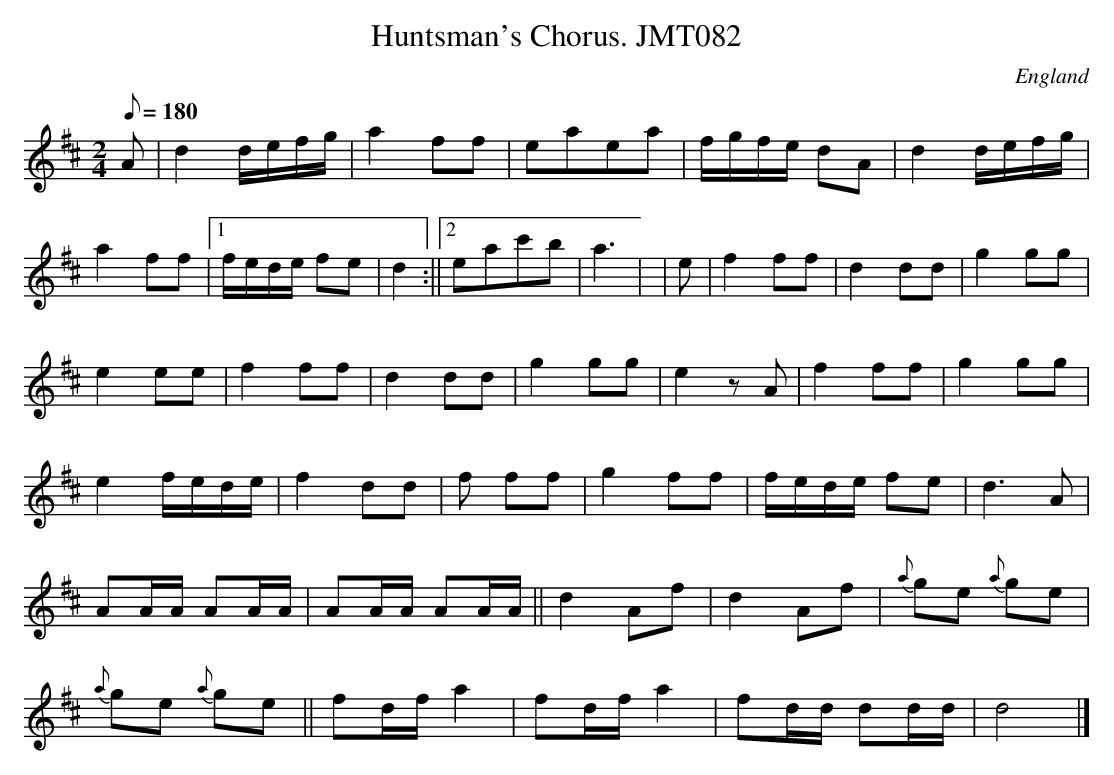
X:1
T:Huntsman's Chorus. JMT082
M:2/4
L:1/8
Q:180
O:England
K:D
A|d2d/e/f/g/|a2ff|eaea|f/g/f/e/ dA|d2d/e/f/g/|!a2ff|1 f/e/d/e/ fe|d2:||2
eac'b|a3|
|e|f2ff|d2dd|g2gg|!e2ee|f2ff|d2dd|g2gg|e2zA|f2ff|g2gg|!e2f/e/d/e/|f2dd|f
2ff|g2ff|f/e/d/e/ fe|d3A|!
AA/A/ AA/A/|AA/A/ AA/A/||d2Af|d2Af|{a}ge {a}ge|!{a}ge {a}ge||fd/f/ a2|fd/f/ a2|fd/d/ dd/d/|d4|]
